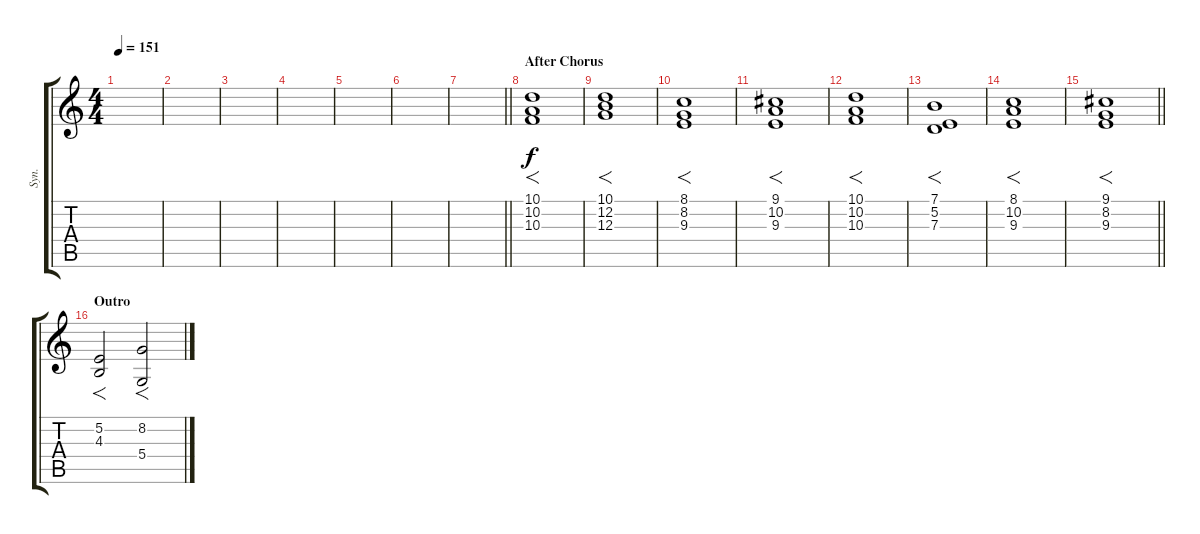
\track ("Syn." "Syn.") {instrument choiraahs}
\staff {score tabs}
\tuning (E4 B3 G3 D3 A2 E2) {hide}
\ts (4 4)
\tempo 151
\clef g2
\ks c
|
|
|
|
|
|
\barLineRight lightlight
|
\section ("" "After Chorus")
(10.1 10.2 10.3).1{f} |
(10.1 12.2 12.3).1{f} |
(8.1 8.2 9.3).1{f} |
(9.1 10.2 9.3).1{f} |
(10.1 10.2 10.3).1{f} |
(7.1 5.2 7.3).1{f} |
(8.1 10.2 9.3).1{f} |
\barLineRight lightlight
(9.1 8.2 9.3).1{f} |
\section ("" "Outro")
(5.2 4.3).2{f} (8.2 5.4).2{f}
